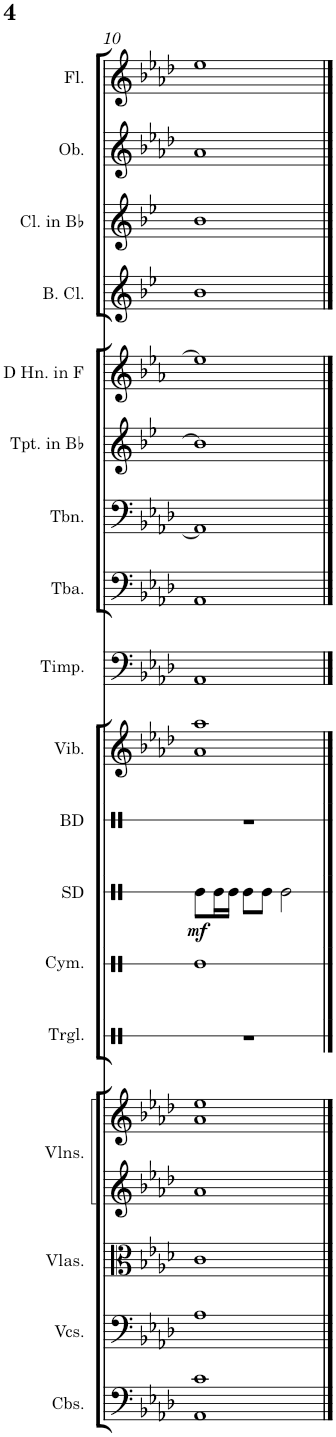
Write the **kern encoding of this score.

**kern	**kern	**kern	**kern	**kern	**kern	**kern	**kern	**dynam	**kern	**kern	**kern	**kern	**kern	**kern	**kern	**kern	**kern	**kern	**kern
*part18	*part17	*part16	*part15	*part15	*part14	*part13	*part12	*part12	*part11	*part10	*part9	*part8	*part7	*part6	*part5	*part4	*part3	*part2	*part1
*staff19	*staff18	*staff17	*staff16	*staff15	*staff14	*staff13	*staff12	*staff12	*staff11	*staff10	*staff9	*staff8	*staff7	*staff6	*staff5	*staff4	*staff3	*staff2	*staff1
*I"Contrabasses	*I"Violoncellos	*I"Violas	*I"Violins	*	*I"Triangle	*I"Cymbal	*I"Snare Drum	*	*I"Bass Drum	*I"Vibraphone	*I"Timpani	*I"Tuba	*I"Trombone	*I"Trumpet in Bb	*I"Horn in F	*I"Bass Clarinet	*I"Clarinet in Bb	*I"Oboe	*I"Flute
*I'Cbs.	*I'Vcs.	*I'Vlas.	*I'Vlns.	*	*I'Trgl.	*I'Cym.	*I'SD	*	*I'BD	*I'Vib.	*I'Timp.	*I'Tba.	*I'Tbn.	*I'Tpt. in Bb	*	*I'B. Cl.	*I'Cl. in Bb	*I'Ob.	*I'Fl.
!!LO:PB:g=z
*clefF4	*clefF4	*clefC3	*clefG2	*clefG2	*clefX	*clefX	*clefX	*	*clefX	*clefG2	*clefF4	*clefF4	*clefF4	*clefG2	*clefG2	*clefG2	*clefG2	*clefG2	*clefG2
*Trd7c12	*	*	*	*	*	*	*	*	*	*	*	*	*	*Trd1c2	*Trd4c7	*Trd8c14	*Trd1c2	*	*
*k[b-e-a-d-]	*k[b-e-a-d-]	*k[b-e-a-d-]	*k[b-e-a-d-]	*k[b-e-a-d-]	*k[]	*k[]	*k[]	*	*k[]	*k[b-e-a-d-]	*k[b-e-a-d-]	*k[b-e-a-d-]	*k[b-e-a-d-]	*k[b-e-]	*k[b-e-a-]	*k[b-e-]	*k[b-e-]	*k[b-e-a-d-]	*k[b-e-a-d-]
*M4/4	*M4/4	*M4/4	*M4/4	*M4/4	*M4/4	*M4/4	*M4/4	*	*M4/4	*M4/4	*M4/4	*M4/4	*M4/4	*M4/4	*M4/4	*M4/4	*M4/4	*M4/4	*M4/4
=10	=10	=10	=10	=10	=10	=10	=10	=10	=10	=10	=10	=10	=10	=10	=10	=10	=10	=10	=10
!	!	!	!	!	!	!	!	!LO:DY:b	!	!	!	!	!	!	!	!	!	!	!
1AA- 1c	1A-	1c	1a-	1a- 1ee-	1r	1Re	8Re\L	mf	1r	1a- 1aa-	1AA-	1AA-	1AA-]	1b-]	1ee-]	1b-	1b-	1a-	1ee-
.	.	.	.	.	.	.	16Re\L	.	.	.	.	.	.	.	.	.	.	.	.
.	.	.	.	.	.	.	16Re\JJ	.	.	.	.	.	.	.	.	.	.	.	.
.	.	.	.	.	.	.	8Re\L	.	.	.	.	.	.	.	.	.	.	.	.
.	.	.	.	.	.	.	8Re\J	.	.	.	.	.	.	.	.	.	.	.	.
.	.	.	.	.	.	.	2Re\	.	.	.	.	.	.	.	.	.	.	.	.
==	==	==	==	==	==	==	==	==	==	==	==	==	==	==	==	==	==	==	==
*-	*-	*-	*-	*-	*-	*-	*-	*-	*-	*-	*-	*-	*-	*-	*-	*-	*-	*-	*-
